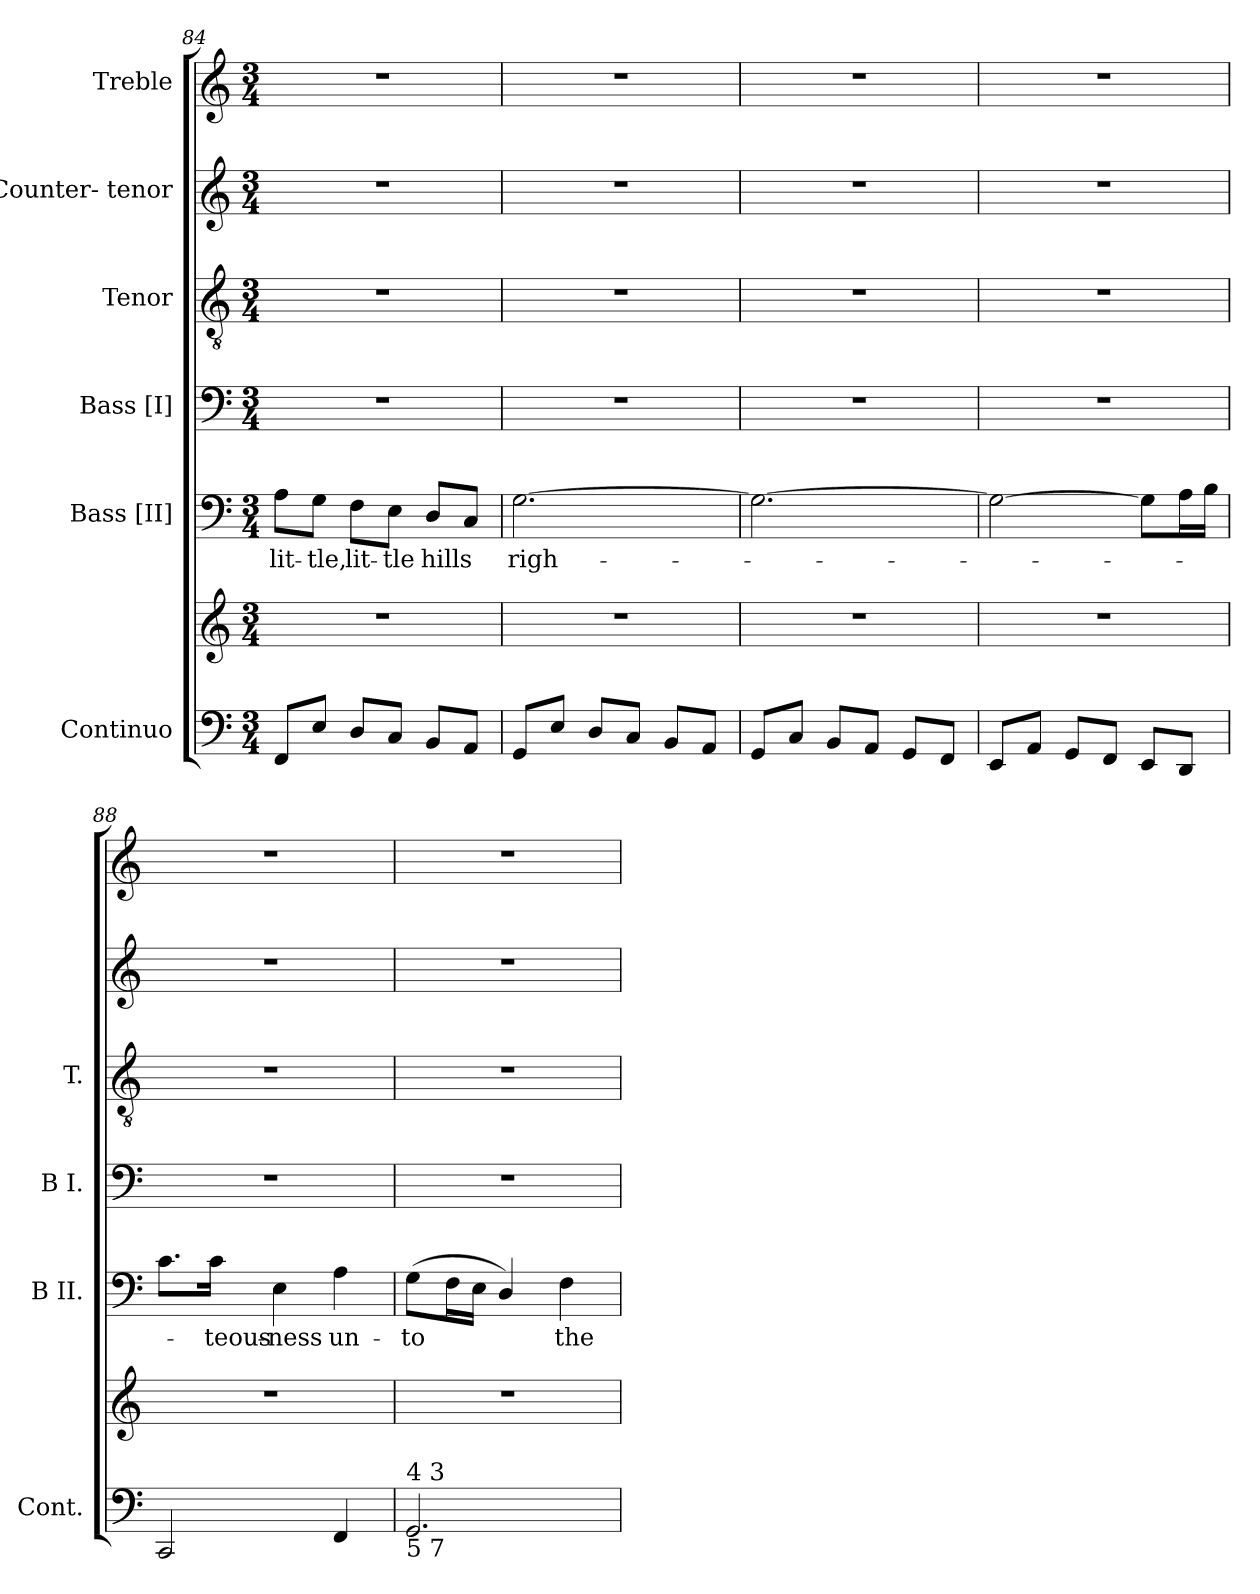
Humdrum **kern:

**kern	**kern	**kern	**text	**kern	**kern	**kern	**kern
*part6	*part6	*part5	*part5	*part4	*part3	*part2	*part1
*staff7	*staff6	*staff5	*staff5	*staff4	*staff3	*staff2	*staff1
*I"Continuo	*	*I"Bass [II]	*	*I"Bass [I]	*I"Tenor	*I"Counter- tenor	*I"Treble
*I'Cont.	*	*I'B II.	*	*I'B I.	*I'T.	*	*
*clefF4	*clefG2	*clefF4	*	*clefF4	*clefGv2	*clefG2	*clefG2
*	*	*	*	*	*ITrd7c12	*	*
*k[]	*k[]	*k[]	*	*k[]	*k[]	*k[]	*k[]
*C:	*C:	*C:	*	*C:	*C:	*C:	*C:
*M3/4	*M3/4	*M3/4	*	*M3/4	*M3/4	*M3/4	*M3/4
=84	=84	=84	=84	=84	=84	=84	=84
!	!LO:N:vis=1	!	!	!	!	!	!
!	!	!	!LO:LY:b:color=#000000	!LO:N:vis=1	!LO:N:vis=1	!LO:N:vis=1	!LO:N:vis=1
8FFi/L	2.r	8Ai\L	lit-	2.r	2.r	2.r	2.r
!	!	!	!LO:LY:b:color=#000000	!	!	!	!
8Ei/J	.	8Gi\J	-tle,	.	.	.	.
!	!	!	!LO:LY:b:color=#000000	!	!	!	!
8Di/L	.	8Fi\L	lit-	.	.	.	.
!	!	!	!LO:LY:b:color=#000000	!	!	!	!
8Ci/J	.	8Ei\J	-tle	.	.	.	.
!	!	!	!LO:LY:b:color=#000000	!	!	!	!
8BBi/L	.	8Di/L	hills	.	.	.	.
8AAi/J	.	8Ci/J	.	.	.	.	.
!!LO:LB:g=z
=85	=85	=85	=85	=85	=85	=85	=85
!	!LO:N:vis=1	!	!	!	!	!	!
!	!	!	!LO:LY:b:color=#000000	!LO:N:vis=1	!LO:N:vis=1	!LO:N:vis=1	!LO:N:vis=1
8GGi/L	2.r	[2.Gi\	righ-	2.r	2.r	2.r	2.r
8Ei/J	.	.	.	.	.	.	.
8Di/L	.	.	.	.	.	.	.
8Ci/J	.	.	.	.	.	.	.
8BBi/L	.	.	.	.	.	.	.
8AAi/J	.	.	.	.	.	.	.
=86	=86	=86	=86	=86	=86	=86	=86
!	!LO:N:vis=1	!	!	!LO:N:vis=1	!LO:N:vis=1	!LO:N:vis=1	!LO:N:vis=1
8GGi/L	2.r	2.Gi\_	.	2.r	2.r	2.r	2.r
8Ci/J	.	.	.	.	.	.	.
8BBi/L	.	.	.	.	.	.	.
8AAi/J	.	.	.	.	.	.	.
8GGi/L	.	.	.	.	.	.	.
8FFi/J	.	.	.	.	.	.	.
=87	=87	=87	=87	=87	=87	=87	=87
!	!LO:N:vis=1	!	!	!LO:N:vis=1	!LO:N:vis=1	!LO:N:vis=1	!LO:N:vis=1
8EEi/L	2.r	2Gi\_	.	2.r	2.r	2.r	2.r
8AAi/J	.	.	.	.	.	.	.
8GGi/L	.	.	.	.	.	.	.
8FFi/J	.	.	.	.	.	.	.
8EEi/L	.	8Gi\L]	.	.	.	.	.
8DDi/J	.	16Ai\L	.	.	.	.	.
.	.	16Bi\JJ	.	.	.	.	.
=88	=88	=88	=88	=88	=88	=88	=88
!	!LO:N:vis=1	!	!	!LO:N:vis=1	!LO:N:vis=1	!LO:N:vis=1	!LO:N:vis=1
2CCi/	2.r	8.ci\L	.	2.r	2.r	2.r	2.r
!	!	!	!LO:LY:b:color=#000000	!	!	!	!
.	.	16ci\Jk	-teous-	.	.	.	.
!	!	!	!LO:LY:b:color=#000000	!	!	!	!
.	.	4Ei\	-ness	.	.	.	.
!	!	!	!LO:LY:b:color=#000000	!	!	!	!
4FFi/	.	4Ai\	un-	.	.	.	.
=89	=89	=89	=89	=89	=89	=89	=89
!	!LO:N:vis=1	!	!	!	!	!	!
!LO:TX:b:t=5     7	!	!	!	!	!	!	!
!LO:TX:t=4     3	!	!	!	!	!	!	!
!	!	!	!LO:LY:b:color=#000000	!LO:N:vis=1	!LO:N:vis=1	!LO:N:vis=1	!LO:N:vis=1
2.GGi/	2.r	(8Gi\L	-to	2.r	2.r	2.r	2.r
.	.	16Fi\L	.	.	.	.	.
.	.	16Ei\JJ	.	.	.	.	.
.	.	4Di/)	.	.	.	.	.
!	!	!	!LO:LY:b:color=#000000	!	!	!	!
.	.	4Fi\	the	.	.	.	.
=	=	=	=	=	=	=	=
*-	*-	*-	*-	*-	*-	*-	*-
